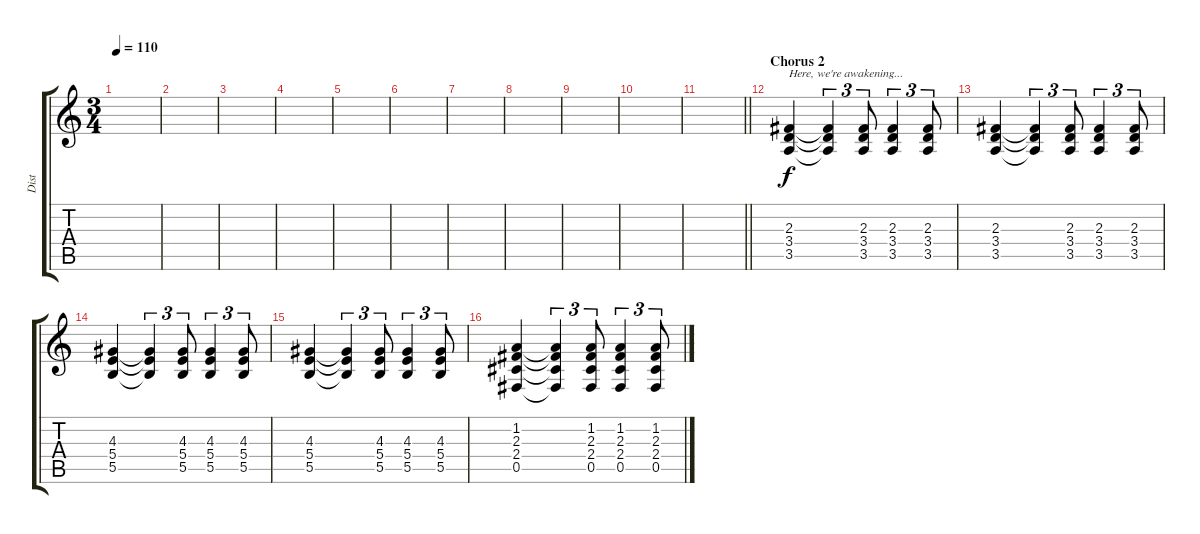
\track ("Dist" "Dist") {instrument distortionguitar}
\staff {score tabs}
\tuning (Db4 Ab3 E3 B2 Gb2 Db2) {hide}
\ts (3 4)
\tempo 110
\clef g2
\ks c
|
|
|
|
|
|
|
|
|
|
\barLineRight lightlight
|
\section ("" "Chorus 2")
(2.3 3.4 3.5).4{txt "Here, we're awakening..."} (2.3{t} 3.4{t} 3.5{t}).4{tu (3 2)} (2.3 3.4 3.5).8{tu (3 2)} (2.3 3.4 3.5).4{tu (3 2)} (2.3 3.4 3.5).8{tu (3 2)} |
(2.3 3.4 3.5).4 (2.3{t} 3.4{t} 3.5{t}).4{tu (3 2)} (2.3 3.4 3.5).8{tu (3 2)} (2.3 3.4 3.5).4{tu (3 2)} (2.3 3.4 3.5).8{tu (3 2)} |
(4.3 5.4 5.5).4 (4.3{t} 5.4{t} 5.5{t}).4{tu (3 2)} (4.3 5.4 5.5).8{tu (3 2)} (4.3 5.4 5.5).4{tu (3 2)} (4.3 5.4 5.5).8{tu (3 2)} |
(4.3 5.4 5.5).4 (4.3{t} 5.4{t} 5.5{t}).4{tu (3 2)} (4.3 5.4 5.5).8{tu (3 2)} (4.3 5.4 5.5).4{tu (3 2)} (4.3 5.4 5.5).8{tu (3 2)} |
(1.2 2.3 2.4 0.5).4 (1.2{t} 2.3{t} 2.4{t} 0.5{t}).4{tu (3 2)} (1.2 2.3 2.4 0.5).8{tu (3 2)} (1.2 2.3 2.4 0.5).4{tu (3 2)} (1.2 2.3 2.4 0.5).8{tu (3 2)}
